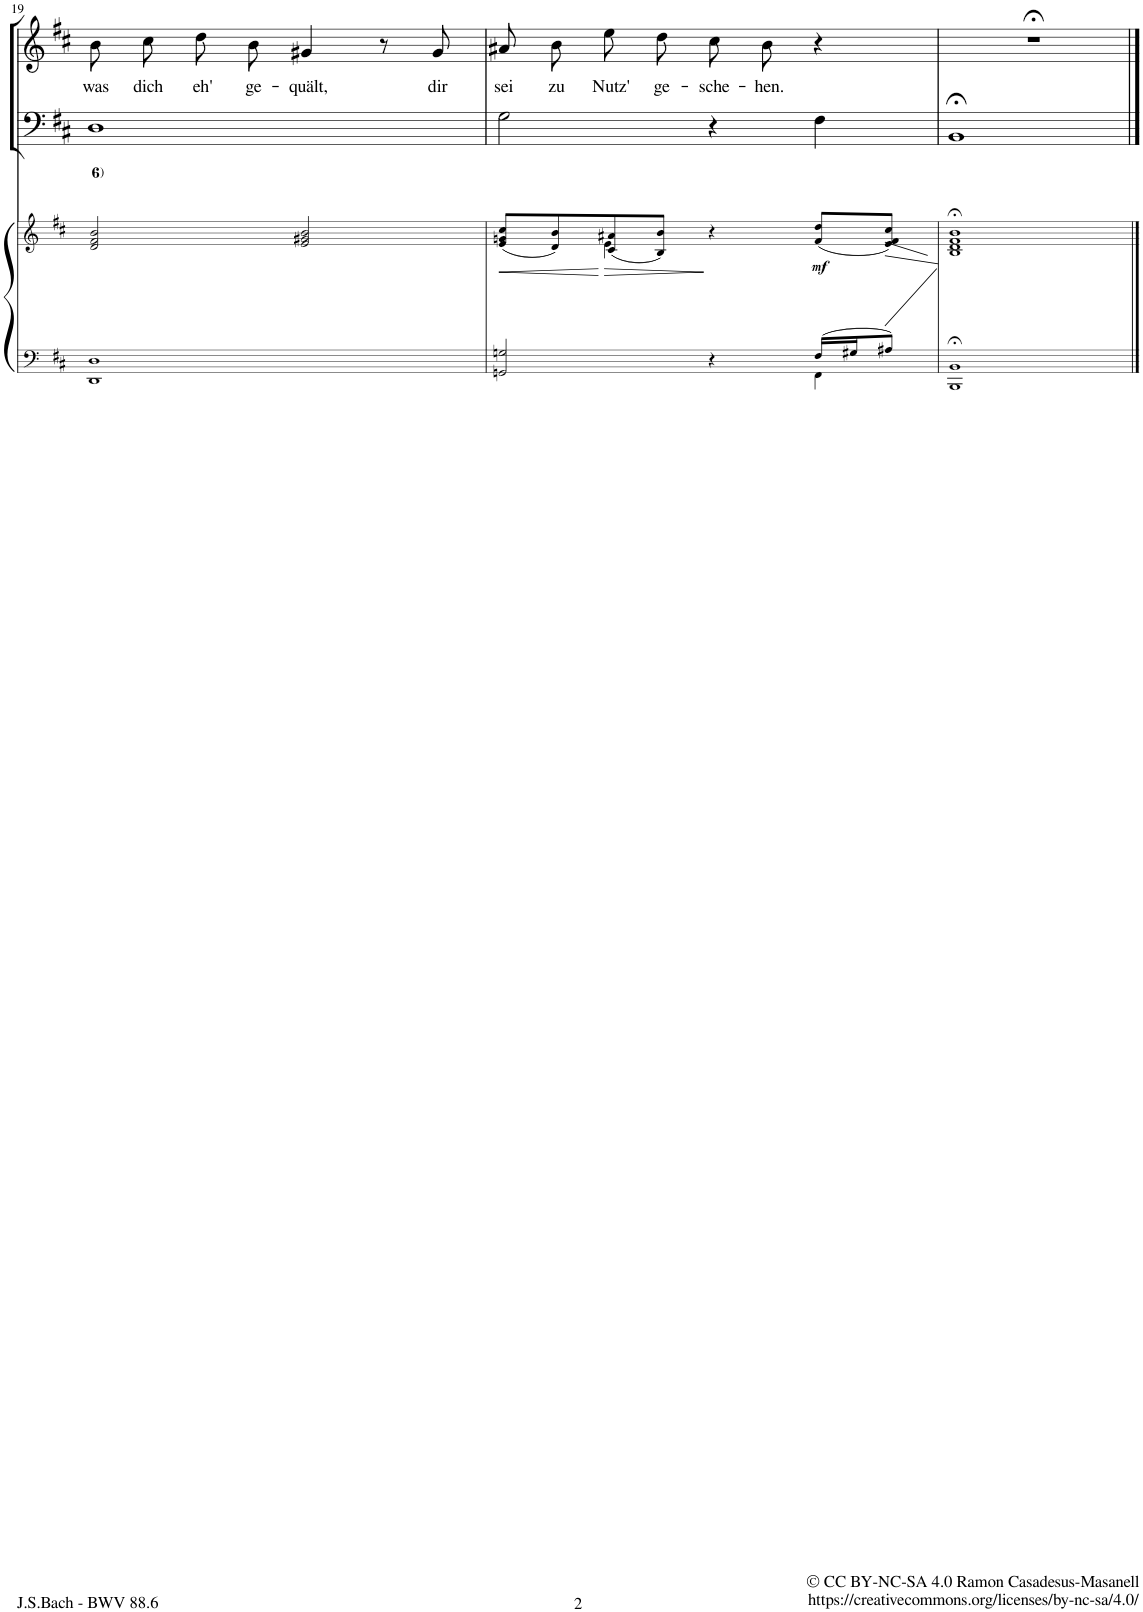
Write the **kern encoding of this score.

**kern	**kern	**dynam	**kern	**kern	**text
*part3	*part3	*part3	*part2	*part1	*part1
*staff4	*staff3	*staff3/4	*staff2	*staff1	*staff1
*I"Piano reduction	*	*	*I"Continuo	*I"Soprano	*
*I'Pno	*	*	*	*	*
!!LO:PB:g=z
*clefF4	*clefG2	*	*clefF4	*clefG2	*
*k[f#c#]	*k[f#c#]	*	*k[f#c#]	*k[f#c#]	*
*M4/4	*M4/4	*	*M4/4	*M4/4	*
*met(c)	*met(c)	*	*met(c)	*met(c)	*
=19	=19	=19	=19	=19	=19
!	!	!	!	!	!LO:LY:b
1DD 1D	2d/ 2f#/ 2b/	.	1D	8b\L	was
!	!	!	!	!	!LO:LY:b
.	.	.	.	8cc#\J	dich
!	!	!	!	!	!LO:LY:b
.	.	.	.	8dd\L	eh'
!	!	!	!	!	!LO:LY:b
.	.	.	.	8b\J	ge-
!	!	!	!	!	!LO:LY:b
.	2e/ 2g#X/ 2b/	.	.	4g#X/	-quält,
.	.	.	.	8r	.
!	!	!	!	!	!LO:LY:b
.	.	.	.	8g#/	dir
=20	=20	=20	=20	=20	=20
*^	*	*	*	*	*
!	!	!	!LO:HP:b	!	!	!LO:LY:b
*	*	*^	*	*	*	*
2GGn/ 2Gn/	2ryy	(<8e/ 8gn/ 8cc#/L	4ryy	<	2G\	8a#X/L	sei
!	!	!	!	!	!	!	!LO:LY:b
.	.	8d/ 8b/)	.	.	.	8b/J	zu
!	!	!	!	!LO:HP:n=1:b	!	!	!LO:LY:b
.	.	(<8c#/ 8a#X/	4e\	[ >	.	8ee\L	Nutz'
!	!	!	!	!	!	!	!LO:LY:b
.	.	8B/ 8b/J)	.	.	.	8dd\J	ge-
!	!	!	!	!	!	!	!LO:LY:b
4r	4ryy	4r	4ryy	]	4r	8cc#\L	-sche-
!	!	!	!	!	!	!	!LO:LY:b
.	.	.	.	.	.	8b\J	-hen.
!	!	!	!	!LO:DY:b	!	!	!
16F#/LL	4FF#\	(<8f#/ 8dd/L	4ryy	mf	4F#\	4r	.
16G#X/J	.	.	.	.	.	.	.
8A#X/J	.	8e/ 8f#/ 8cc#/J)	.	.	.	.	.
*v	*v	*	*	*	*	*	*
*	*v	*v	*	*	*	*
=21	=21	=21	=21	=21	=21
1BBB;< 1BB;<	1B;< 1d;< 1f#;< 1b;<	.	1BB;<	1r;<	.
==	==	==	==	==	==
*-	*-	*-	*-	*-	*-
